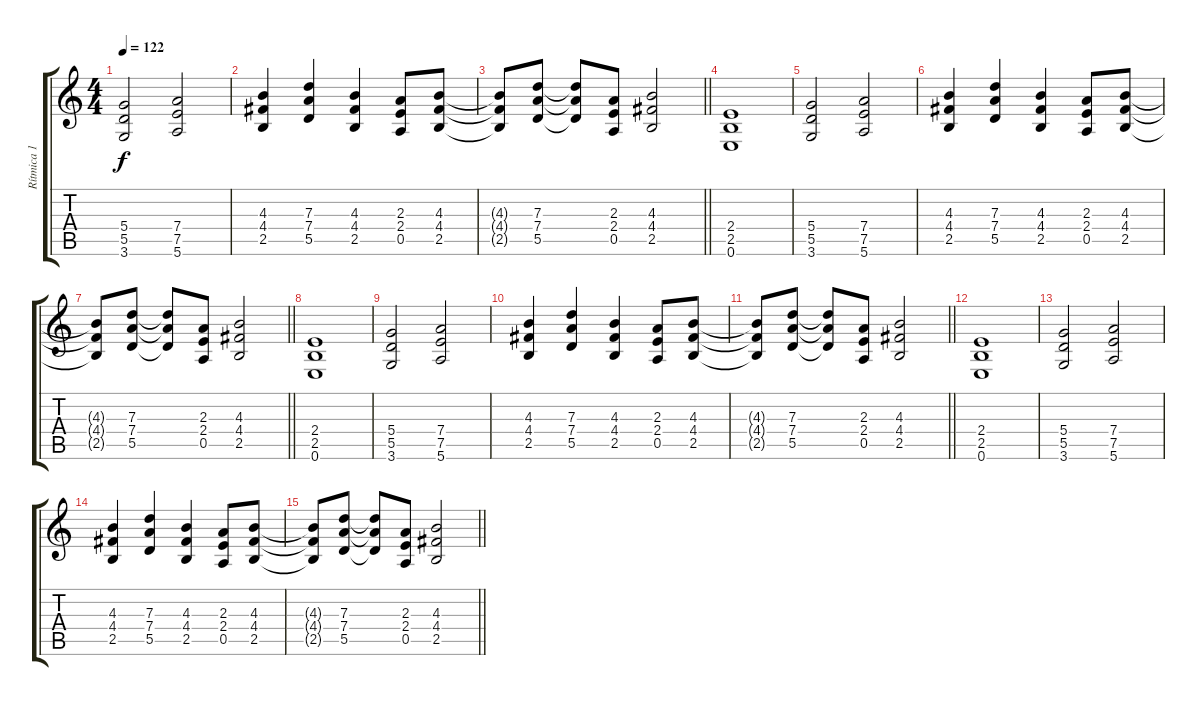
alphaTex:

\track ("Rítmica 1" "Rítmica 1") {instrument distortionguitar}
\staff {score tabs}
\tuning (E4 B3 G3 D3 A2 E2) {hide}
\ts (4 4)
\tempo 122
\clef g2
\ks c
(5.4 5.5 3.6).2{dy f} (7.4 7.5 5.6).2 |
(4.3 4.4 2.5).4 (7.3 7.4 5.5).4 (4.3 4.4 2.5).4 (2.3 2.4 0.5).8 (4.3 4.4 2.5).8 |
\barLineRight lightlight
(4.3{t} 4.4{t} 2.5{t}).8 (7.3 7.4 5.5).8 (7.3{t} 7.4{t} 5.5{t}).8 (2.3 2.4 0.5).8 (4.3 4.4 2.5).2 |
(2.4 2.5 0.6).1 |
(5.4 5.5 3.6).2 (7.4 7.5 5.6).2 |
(4.3 4.4 2.5).4 (7.3 7.4 5.5).4 (4.3 4.4 2.5).4 (2.3 2.4 0.5).8 (4.3 4.4 2.5).8 |
\barLineRight lightlight
(4.3{t} 4.4{t} 2.5{t}).8 (7.3 7.4 5.5).8 (7.3{t} 7.4{t} 5.5{t}).8 (2.3 2.4 0.5).8 (4.3 4.4 2.5).2 |
(2.4 2.5 0.6).1 |
(5.4 5.5 3.6).2 (7.4 7.5 5.6).2 |
(4.3 4.4 2.5).4 (7.3 7.4 5.5).4 (4.3 4.4 2.5).4 (2.3 2.4 0.5).8 (4.3 4.4 2.5).8 |
\barLineRight lightlight
(4.3{t} 4.4{t} 2.5{t}).8 (7.3 7.4 5.5).8 (7.3{t} 7.4{t} 5.5{t}).8 (2.3 2.4 0.5).8 (4.3 4.4 2.5).2 |
(2.4 2.5 0.6).1 |
(5.4 5.5 3.6).2 (7.4 7.5 5.6).2 |
(4.3 4.4 2.5).4 (7.3 7.4 5.5).4 (4.3 4.4 2.5).4 (2.3 2.4 0.5).8 (4.3 4.4 2.5).8 |
\barLineRight lightlight
(4.3{t} 4.4{t} 2.5{t}).8 (7.3 7.4 5.5).8 (7.3{t} 7.4{t} 5.5{t}).8 (2.3 2.4 0.5).8 (4.3 4.4 2.5).2
